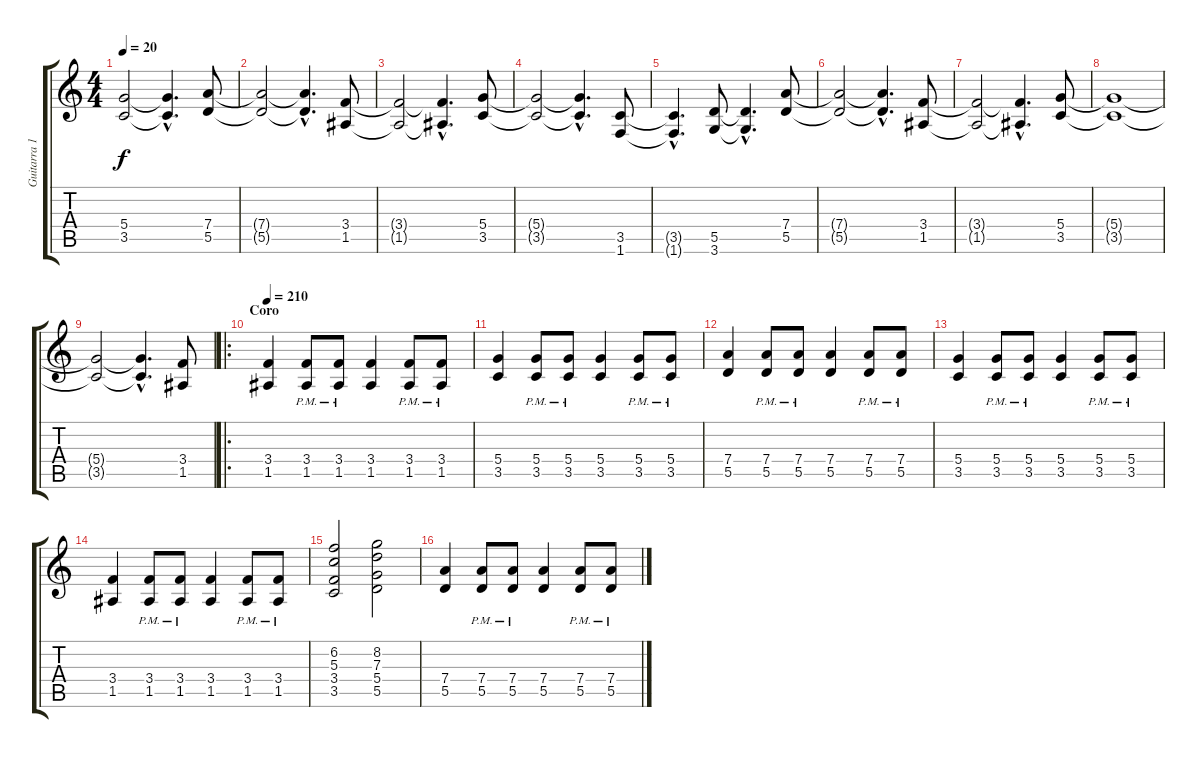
\track ("Guitarra 1" "Guitarra 1") {instrument distortionguitar}
\staff {score tabs}
\tuning (E4 B3 G3 D3 A2 E2) {hide}
\ts (4 4)
\tempo 20
\clef g2
\ks c
(5.4{t} 3.5{t}).2{dy f} (5.4{hac t} 3.5{hac t}).4{d} (7.4 5.5).8 |
(7.4{t} 5.5{t}).2 (7.4{hac t} 5.5{hac t}).4{d} (3.4 1.5).8 |
(3.4{t} 1.5{t}).2 (3.4{hac t} 1.5{hac t}).4{d} (5.4 3.5).8 |
(5.4{t} 3.5{t}).2 (5.4{hac t} 3.5{hac t}).4{d} (3.5 1.6).8 |
(3.5{hac t} 1.6{hac t}).4{d} (5.5 3.6).8 (5.5{hac t} 3.6{hac t}).4{d} (7.4 5.5).8 |
(7.4{t} 5.5{t}).2 (7.4{hac t} 5.5{hac t}).4{d} (3.4 1.5).8 |
(3.4{t} 1.5{t}).2 (3.4{hac t} 1.5{hac t}).4{d} (5.4 3.5).8 |
(5.4{t} 3.5{t}).1 |
(5.4{t} 3.5{t}).2 (5.4{hac t} 3.5{hac t}).4{d} (3.4 1.5).8 |
\ro
\section ("" "Coro")
\tempo 210
(3.4 1.5).4 (3.4{pm} 1.5{pm}).8 (3.4{pm} 1.5{pm}).8 (3.4 1.5).4 (3.4{pm} 1.5{pm}).8 (3.4{pm} 1.5{pm}).8 |
(5.4 3.5).4 (5.4{pm} 3.5{pm}).8 (5.4{pm} 3.5{pm}).8 (5.4 3.5).4 (5.4{pm} 3.5{pm}).8 (5.4{pm} 3.5{pm}).8 |
(7.4 5.5).4 (7.4{pm} 5.5{pm}).8 (7.4{pm} 5.5{pm}).8 (7.4 5.5).4 (7.4{pm} 5.5{pm}).8 (7.4{pm} 5.5{pm}).8 |
(5.4 3.5).4 (5.4{pm} 3.5{pm}).8 (5.4{pm} 3.5{pm}).8 (5.4 3.5).4 (5.4{pm} 3.5{pm}).8 (5.4{pm} 3.5{pm}).8 |
(3.4 1.5).4 (3.4{pm} 1.5{pm}).8 (3.4{pm} 1.5{pm}).8 (3.4 1.5).4 (3.4{pm} 1.5{pm}).8 (3.4{pm} 1.5{pm}).8 |
(6.2 5.3 3.4 3.5).2 (8.2 7.3 5.4 5.5).2 |
(7.4 5.5).4 (7.4{pm} 5.5{pm}).8 (7.4{pm} 5.5{pm}).8 (7.4 5.5).4 (7.4{pm} 5.5{pm}).8 (7.4{pm} 5.5{pm}).8
